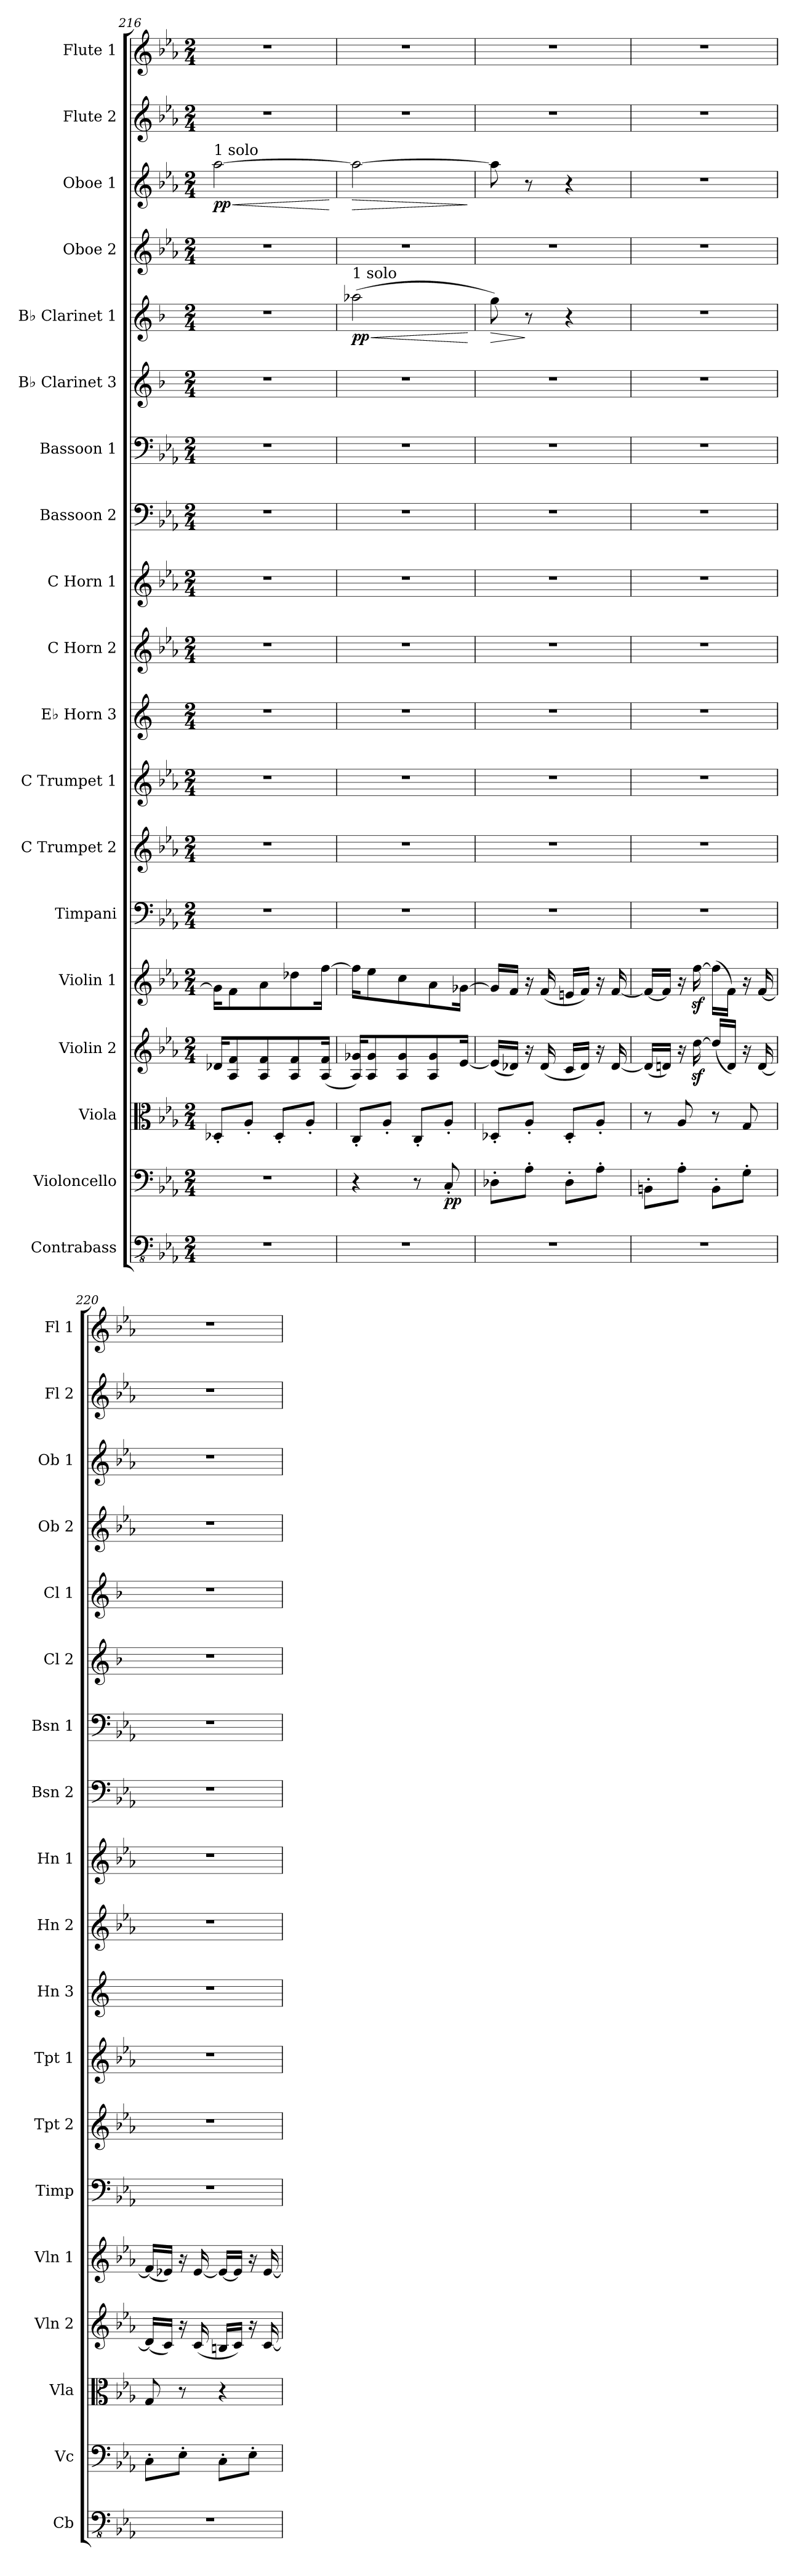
**kern	**kern	**dynam	**kern	**kern	**kern	**kern	**kern	**kern	**kern	**kern	**kern	**kern	**kern	**kern	**kern	**dynam	**kern	**kern	**dynam	**kern	**kern
*part19	*part18	*part18	*part17	*part16	*part15	*part14	*part13	*part12	*part11	*part10	*part9	*part8	*part7	*part6	*part5	*part5	*part4	*part3	*part3	*part2	*part1
*staff19	*staff18	*staff18	*staff17	*staff16	*staff15	*staff14	*staff13	*staff12	*staff11	*staff10	*staff9	*staff8	*staff7	*staff6	*staff5	*staff5	*staff4	*staff3	*staff3	*staff2	*staff1
*I"Contrabass	*I"Violoncello	*	*I"Viola	*I"Violin 2	*I"Violin 1	*I"Timpani	*I"C Trumpet 2	*I"C Trumpet 1	*I"E♭ Horn 3	*I"C Horn 2	*I"C Horn 1	*I"Bassoon 2	*I"Bassoon 1	*I"B♭ Clarinet 3	*I"B♭ Clarinet 1	*	*I"Oboe 2	*I"Oboe 1	*	*I"Flute 2	*I"Flute 1
*I'Cb	*I'Vc	*	*I'Vla	*I'Vln 2	*I'Vln 1	*I'Timp	*I'Tpt 2	*I'Tpt 1	*I'Hn 3	*I'Hn 2	*I'Hn 1	*I'Bsn 2	*I'Bsn 1	*I'Cl 2	*I'Cl 1	*	*I'Ob 2	*I'Ob 1	*	*I'Fl 2	*I'Fl 1
*clefFv4	*clefF4	*	*clefC3	*clefG2	*clefG2	*clefF4	*clefG2	*clefG2	*clefG2	*clefG2	*clefG2	*clefF4	*clefF4	*clefG2	*clefG2	*	*clefG2	*clefG2	*	*clefG2	*clefG2
*	*	*	*	*	*	*	*	*	*ITrd5c9	*ITrd7c12	*ITrd7c12	*	*	*ITrd1c2	*ITrd1c2	*	*	*	*	*	*
*k[b-e-a-]	*k[b-e-a-]	*	*k[b-e-a-]	*k[b-e-a-]	*k[b-e-a-]	*k[b-e-a-]	*k[b-e-a-]	*k[b-e-a-]	*k[b-e-a-]	*k[b-e-a-]	*k[b-e-a-]	*k[b-e-a-]	*k[b-e-a-]	*k[b-e-a-]	*k[b-e-a-]	*	*k[b-e-a-]	*k[b-e-a-]	*	*k[b-e-a-]	*k[b-e-a-]
*M2/4	*M2/4	*	*M2/4	*M2/4	*M2/4	*M2/4	*M2/4	*M2/4	*M2/4	*M2/4	*M2/4	*M2/4	*M2/4	*M2/4	*M2/4	*	*M2/4	*M2/4	*	*M2/4	*M2/4
=216	=216	=216	=216	=216	=216	=216	=216	=216	=216	=216	=216	=216	=216	=216	=216	=216	=216	=216	=216	=216	=216
!	!	!	!	!	!	!	!	!	!	!	!	!	!	!	!	!	!	!LO:TX:a:t=1 solo	!	!	!
!	!	!	!	!	!	!	!	!	!	!	!	!	!	!	!	!	!	!	!LO:HP:b	!	!
!	!	!	!	!	!	!	!	!	!	!	!	!	!	!	!	!	!	!	!LO:DY:n=1:b	!	!
2r	2r	.	8D-X'/L	16d-X/KL	16g-\KL]	2r	2r	2r	2r	2r	2r	2r	2r	2r	2r	.	2r	[2aa-\	< pp	2r	2r
.	.	.	.	8A-/ 8f/	8f\	.	.	.	.	.	.	.	.	.	.	.	.	.	.	.	.
.	.	.	8A-'/J	.	.	.	.	.	.	.	.	.	.	.	.	.	.	.	.	.	.
.	.	.	.	8A-/ 8f/	8a-\	.	.	.	.	.	.	.	.	.	.	.	.	.	.	.	.
.	.	.	8D-'/L	.	.	.	.	.	.	.	.	.	.	.	.	.	.	.	.	.	.
.	.	.	.	8A-/ 8f/	8dd-X\	.	.	.	.	.	.	.	.	.	.	.	.	.	.	.	.
.	.	.	8A-'/J	.	.	.	.	.	.	.	.	.	.	.	.	.	.	.	.	.	.
.	.	.	.	(<16A-/ 16f/Jk	[16ff\Jk	.	.	.	.	.	.	.	.	.	.	.	.	.	.	.	.
.	.	.	.	.	.	.	.	.	.	.	.	.	.	.	.	.	.	.	[	.	.
=217	=217	=217	=217	=217	=217	=217	=217	=217	=217	=217	=217	=217	=217	=217	=217	=217	=217	=217	=217	=217	=217
!	!	!	!	!	!	!	!	!	!	!	!	!	!	!	!LO:TX:a:t=1 solo	!	!	!	!	!	!
!	!	!	!	!	!	!	!	!	!	!	!	!	!	!	!	!LO:HP:b	!	!	!LO:HP:b	!	!
!	!	!	!	!	!	!	!	!	!	!	!	!	!	!	!	!LO:DY:n=1:b	!	!	!	!	!
2r	4r	.	8C'/L	16A-/ 16g-X/KL)	16ff\KL]	2r	2r	2r	2r	2r	2r	2r	2r	2r	(>2gg-X\	< pp	2r	2aa-\_	>	2r	2r
.	.	.	.	8A-/ 8g-/	8ee-\	.	.	.	.	.	.	.	.	.	.	.	.	.	.	.	.
.	.	.	8A-'/J	.	.	.	.	.	.	.	.	.	.	.	.	.	.	.	.	.	.
.	.	.	.	8A-/ 8g-/	8cc\	.	.	.	.	.	.	.	.	.	.	.	.	.	.	.	.
.	8r	.	8C'/L	.	.	.	.	.	.	.	.	.	.	.	.	.	.	.	.	.	.
.	.	.	.	8A-/ 8g-/	8a-\	.	.	.	.	.	.	.	.	.	.	.	.	.	.	.	.
!	!	!LO:DY:b	!	!	!	!	!	!	!	!	!	!	!	!	!	!	!	!	!	!	!
.	8C'/	pp	8A-'/J	.	.	.	.	.	.	.	.	.	.	.	.	.	.	.	.	.	.
.	.	.	.	[16e-/Jk	[16g-X\Jk	.	.	.	.	.	.	.	.	.	.	.	.	.	.	.	.
.	.	.	.	.	.	.	.	.	.	.	.	.	.	.	.	[	.	.	]	.	.
=218	=218	=218	=218	=218	=218	=218	=218	=218	=218	=218	=218	=218	=218	=218	=218	=218	=218	=218	=218	=218	=218
!	!	!	!	!	!	!	!	!	!	!	!	!	!	!	!	!LO:HP:b	!	!	!	!	!
2r	8D-X'\L	.	8D-X'/L	(<16e-/LL]	16g-/LL]	2r	2r	2r	2r	2r	2r	2r	2r	2r	8ff\)	>	2r	8aa-\]	.	2r	2r
.	.	.	.	16d-X/JJ)	16f/JJ	.	.	.	.	.	.	.	.	.	.	.	.	.	.	.	.
.	8A-'\J	.	8A-'/J	16r	16r	.	.	.	.	.	.	.	.	.	8r	]	.	8r	.	.	.
.	.	.	.	(<16d-/	(<16f/	.	.	.	.	.	.	.	.	.	.	.	.	.	.	.	.
.	8D-'\L	.	8D-'/L	16c/LL	16en/LL	.	.	.	.	.	.	.	.	.	4r	.	.	4r	.	.	.
.	.	.	.	16d-/JJ)	16f/JJ)	.	.	.	.	.	.	.	.	.	.	.	.	.	.	.	.
.	8A-'\J	.	8A-'/J	16r	16r	.	.	.	.	.	.	.	.	.	.	.	.	.	.	.	.
.	.	.	.	[16d-/	[16f/	.	.	.	.	.	.	.	.	.	.	.	.	.	.	.	.
=219	=219	=219	=219	=219	=219	=219	=219	=219	=219	=219	=219	=219	=219	=219	=219	=219	=219	=219	=219	=219	=219
2r	8BBn'\L	.	8r	(<16d-/LL]	16f/LL_	2r	2r	2r	2r	2r	2r	2r	2r	2r	2r	.	2r	2r	.	2r	2r
.	.	.	.	16dn/JJ)	16f/JJ]	.	.	.	.	.	.	.	.	.	.	.	.	.	.	.	.
.	8A-'\J	.	8A-/	16r	16r	.	.	.	.	.	.	.	.	.	.	.	.	.	.	.	.
.	.	.	.	[16ddz<\	[16ffz<\	.	.	.	.	.	.	.	.	.	.	.	.	.	.	.	.
.	8BB'\L	.	8r	(<16dd/LL]	(>16ff\LL]	.	.	.	.	.	.	.	.	.	.	.	.	.	.	.	.
.	.	.	.	16d/JJ)	16f\JJ)	.	.	.	.	.	.	.	.	.	.	.	.	.	.	.	.
.	8G'\J	.	8G/	16r	16r	.	.	.	.	.	.	.	.	.	.	.	.	.	.	.	.
.	.	.	.	[16d/	[16f/	.	.	.	.	.	.	.	.	.	.	.	.	.	.	.	.
!!LO:PB:g=z
=220	=220	=220	=220	=220	=220	=220	=220	=220	=220	=220	=220	=220	=220	=220	=220	=220	=220	=220	=220	=220	=220
2r	8C'\L	.	8G/	(<16d/LL]	(<16f/LL]	2r	2r	2r	2r	2r	2r	2r	2r	2r	2r	.	2r	2r	.	2r	2r
.	.	.	.	16c/JJ)	16e-X/JJ)	.	.	.	.	.	.	.	.	.	.	.	.	.	.	.	.
.	8E-'\J	.	8r	16r	16r	.	.	.	.	.	.	.	.	.	.	.	.	.	.	.	.
.	.	.	.	(<16c/	[16e-/	.	.	.	.	.	.	.	.	.	.	.	.	.	.	.	.
.	8C'\L	.	4r	16Bn/LL	16e-/LL_	.	.	.	.	.	.	.	.	.	.	.	.	.	.	.	.
.	.	.	.	16c/JJ)	16e-/JJ]	.	.	.	.	.	.	.	.	.	.	.	.	.	.	.	.
.	8E-'\J	.	.	16r	16r	.	.	.	.	.	.	.	.	.	.	.	.	.	.	.	.
.	.	.	.	[16c/	[16e-/	.	.	.	.	.	.	.	.	.	.	.	.	.	.	.	.
=	=	=	=	=	=	=	=	=	=	=	=	=	=	=	=	=	=	=	=	=	=
*-	*-	*-	*-	*-	*-	*-	*-	*-	*-	*-	*-	*-	*-	*-	*-	*-	*-	*-	*-	*-	*-
